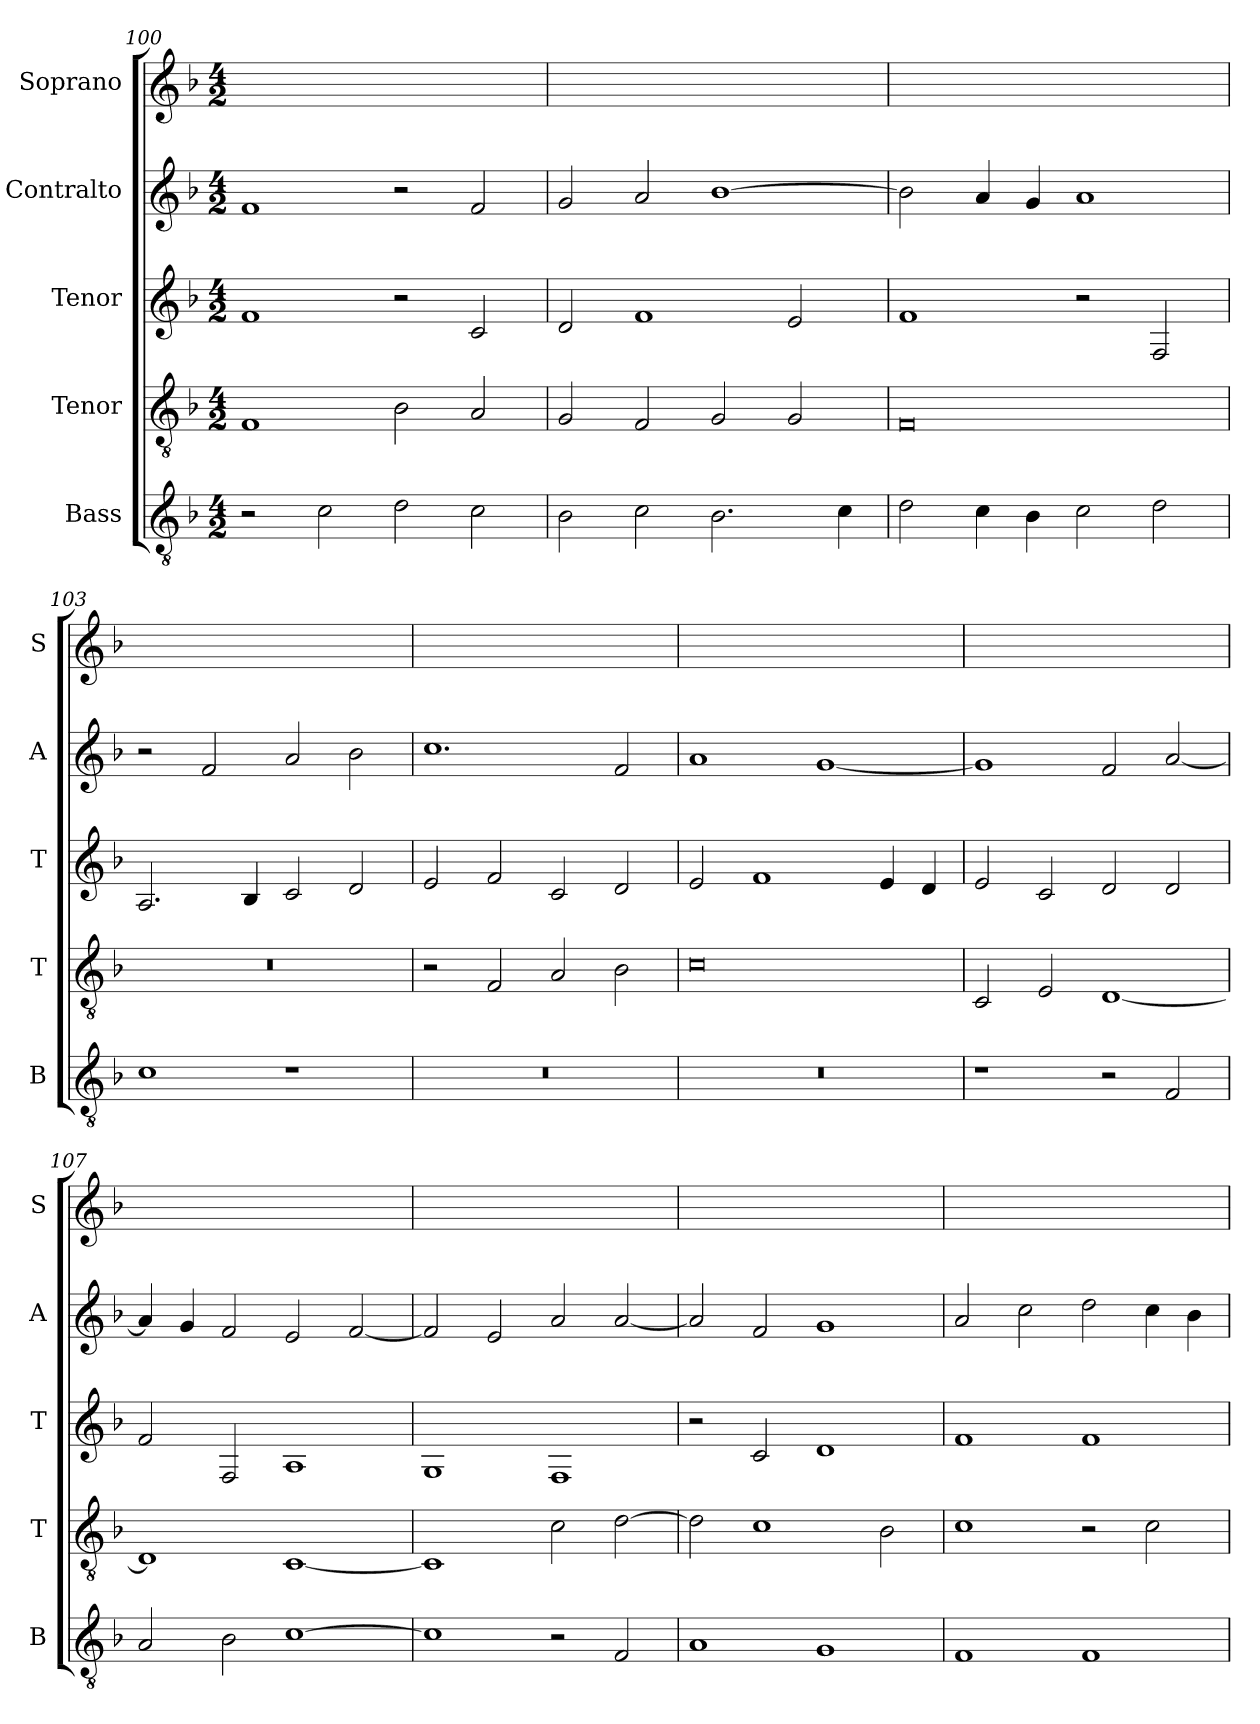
**kern	**kern	**kern	**kern	**kern
*part5	*part4	*part3	*part2	*part1
*staff5	*staff4	*staff3	*staff2	*staff1
*I"Bass	*I"Tenor	*I"Tenor	*I"Contralto	*I"Soprano
*I'B	*I'T	*I'T	*I'A	*I'S
*clefGv2	*clefGv2	*clefG2	*clefG2	*clefG2
*k[b-]	*k[b-]	*k[b-]	*k[b-]	*k[b-]
*F:ion	*F:ion	*F:ion	*F:ion	*F:ion
*M4/2	*M4/2	*M4/2	*M4/2	*M4/2
=100	=100	=100	=100	=100
2r	1F	1f	1f	0ryy
2c	.	.	.	.
2d	2B-	2r	2r	.
2c	2A	2c	2f	.
=101	=101	=101	=101	=101
2B-	2G	2d	2g	0ryy
2c	2F	1f	2a	.
2.B-	2G	.	[1b-	.
.	2G	2e	.	.
4c	.	.	.	.
=102	=102	=102	=102	=102
2d	0F	1f	2b-]	0ryy
4c	.	.	4a	.
4B-	.	.	4g	.
2c	.	2r	1a	.
2d	.	2F	.	.
=103	=103	=103	=103	=103
1c	0r	2.A	2r	0ryy
.	.	.	2f	.
.	.	4B-	.	.
1r	.	2c	2a	.
.	.	2d	2b-	.
=104	=104	=104	=104	=104
0r	2r	2e	1.cc	0ryy
.	2F	2f	.	.
.	2A	2c	.	.
.	2B-	2d	2f	.
=105	=105	=105	=105	=105
0r	0c	2e	1a	0ryy
.	.	1f	.	.
.	.	.	[1g	.
.	.	4e	.	.
.	.	4d	.	.
=106	=106	=106	=106	=106
1r	2C	2e	1g]	0ryy
.	2E	2c	.	.
2r	[1D	2d	2f	.
2F	.	2d	[2a	.
=107	=107	=107	=107	=107
2A	1D]	2f	4a]	0ryy
.	.	.	4g	.
2B-	.	2F	2f	.
[1c	[1C	1A	2e	.
.	.	.	[2f	.
=108	=108	=108	=108	=108
1c]	1C]	1G	2f]	0ryy
.	.	.	2e	.
2r	2c	1F	2a	.
2F	[2d	.	[2a	.
=109	=109	=109	=109	=109
1A	2d]	2r	2a]	0ryy
.	1c	2c	2f	.
1G	.	1d	1g	.
.	2B-	.	.	.
=110	=110	=110	=110	=110
1F	1c	1f	2a	0ryy
.	.	.	2cc	.
1F	2r	1f	2dd	.
.	2c	.	4cc	.
.	.	.	4b-	.
=	=	=	=	=
*-	*-	*-	*-	*-
